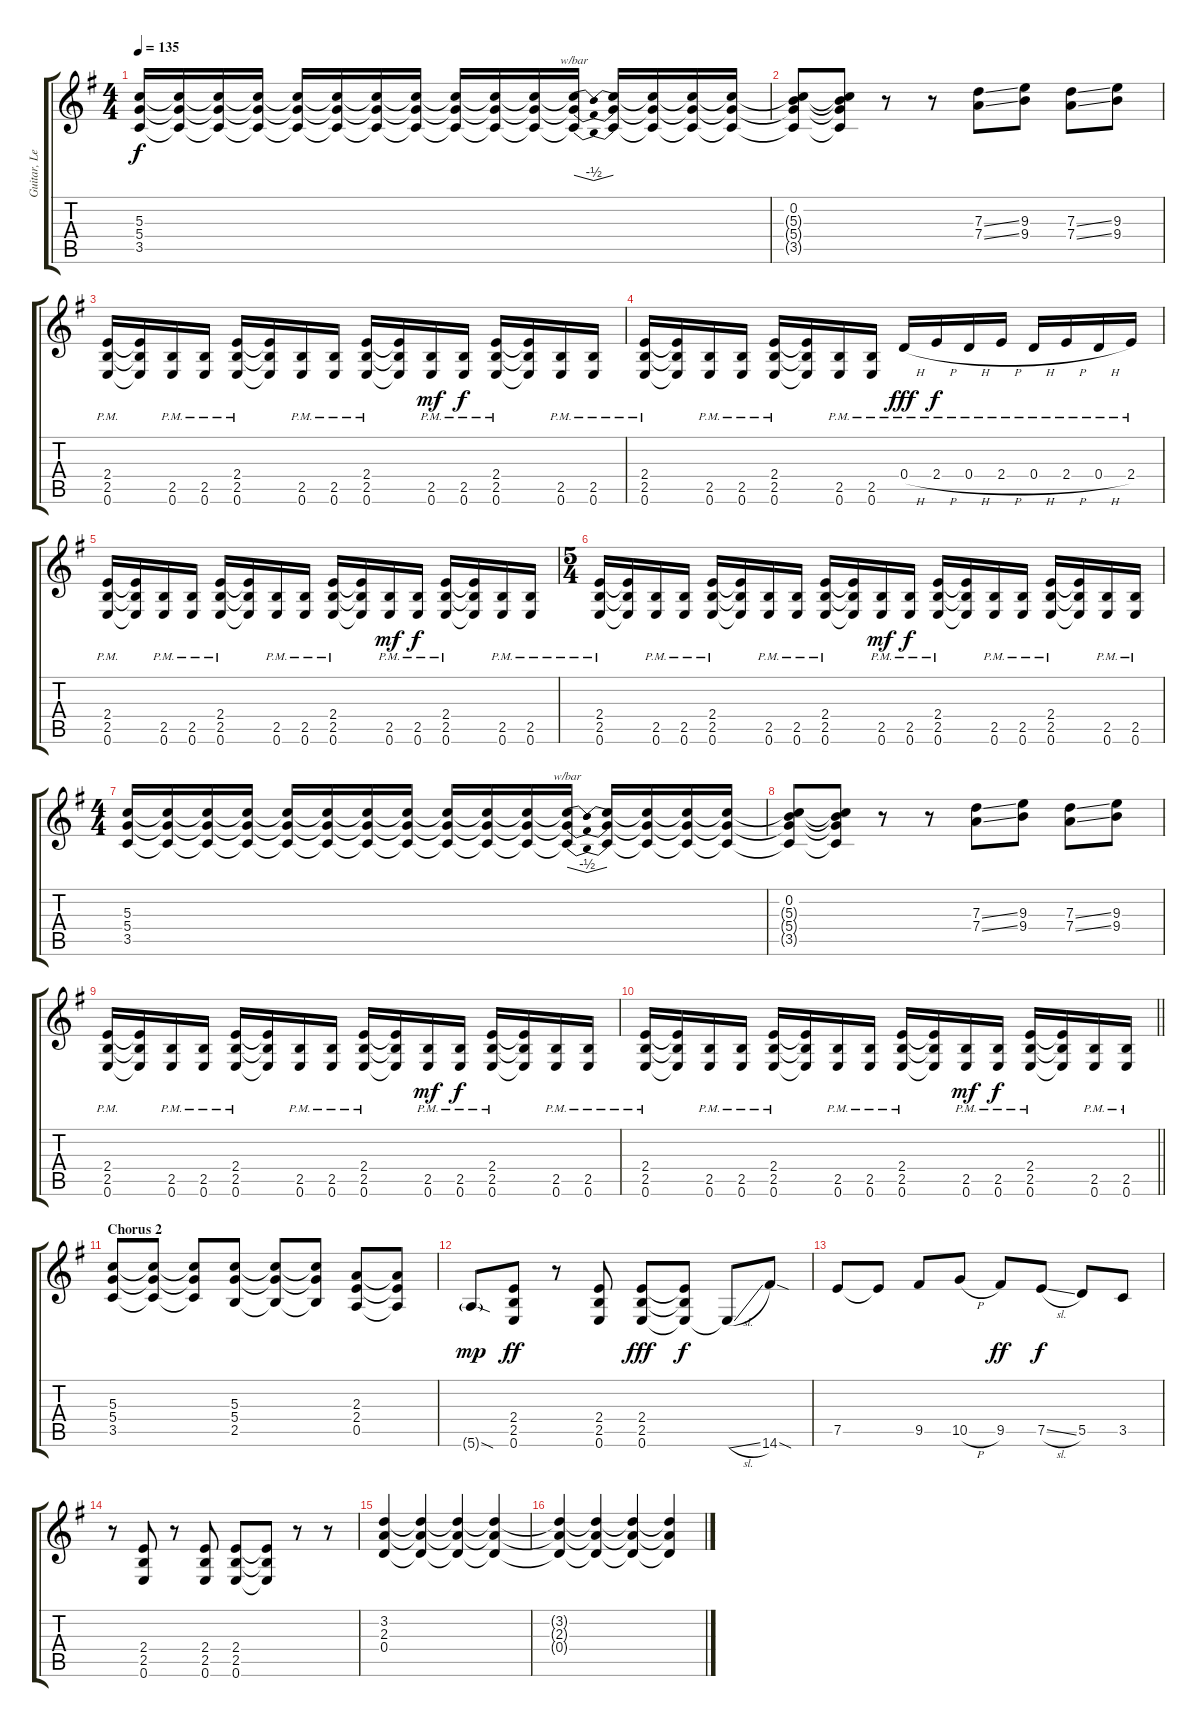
\track ("Guitar, Lead" "Guitar, Le") {instrument distortionguitar}
\staff {score tabs}
\tuning (E4 B3 G3 D3 A2 E2) {hide}
\ts (4 4)
\tempo 135
\clef g2
\ks g
(5.3 5.4 3.5).16{dy f} (5.3{t} 5.4{t} 3.5{t}).16 (5.3{t} 5.4{t} 3.5{t}).16 (5.3{t} 5.4{t} 3.5{t}).16 (5.3{t} 5.4{t} 3.5{t}).16 (5.3{t} 5.4{t} 3.5{t}).16 (5.3{t} 5.4{t} 3.5{t}).16 (5.3{t} 5.4{t} 3.5{t}).16 (5.3{t} 5.4{t} 3.5{t}).16 (5.3{t} 5.4{t} 3.5{t}).16 (5.3{t} 5.4{t} 3.5{t}).16 (5.3{t} 5.4{t} 3.5{t}).16{tbe (dip default 0 0 30 -2 60 0)} (5.3{t} 5.4{t} 3.5{t}).16 (5.3{t} 5.4{t} 3.5{t}).16 (5.3{t} 5.4{t} 3.5{t}).16 (5.3{t} 5.4{t} 3.5{t}).16 |
(0.2 5.3{t} 5.4{t} 3.5{t}).8 (0.2{t} 5.3{t} 5.4{t} 3.5{t}).8 r.8 r.8 (7.3{ss} 7.4{ss}).8 (9.3 9.4).8 (7.3{ss} 7.4{ss}).8 (9.3 9.4).8 |
(2.4{pm} 2.5{pm} 0.6{pm}).16 (2.4{t} 2.5{t} 0.6{t}).16 (2.5{pm} 0.6{pm}).16 (2.5{pm} 0.6{pm}).16 (2.4{pm} 2.5{pm} 0.6{pm}).16 (2.4{t} 2.5{t} 0.6{t}).16 (2.5{pm} 0.6{pm}).16 (2.5{pm} 0.6{pm}).16 (2.4{pm} 2.5{pm} 0.6{pm}).16 (2.4{t} 2.5{t} 0.6{t}).16 (2.5{pm} 0.6{pm}).16{dy mf} (2.5{pm} 0.6{pm}).16{dy f} (2.4{pm} 2.5{pm} 0.6{pm}).16 (2.4{t} 2.5{t} 0.6{t}).16 (2.5{pm} 0.6{pm}).16 (2.5{pm} 0.6{pm}).16 |
(2.4{pm} 2.5{pm} 0.6{pm}).16 (2.4{t} 2.5{t} 0.6{t}).16 (2.5{pm} 0.6{pm}).16 (2.5{pm} 0.6{pm}).16 (2.4{pm} 2.5{pm} 0.6{pm}).16 (2.4{t} 2.5{t} 0.6{t}).16 (2.5{pm} 0.6{pm}).16 (2.5{pm} 0.6{pm}).16 0.4{h pm}.16{dy fff} 2.4{h pm}.16{dy f} 0.4{h pm}.16 2.4{h pm}.16 0.4{h pm}.16 2.4{h pm}.16 0.4{h pm}.16 2.4{pm}.16 |
(2.4{pm} 2.5{pm} 0.6{pm}).16 (2.4{t} 2.5{t} 0.6{t}).16 (2.5{pm} 0.6{pm}).16 (2.5{pm} 0.6{pm}).16 (2.4{pm} 2.5{pm} 0.6{pm}).16 (2.4{t} 2.5{t} 0.6{t}).16 (2.5{pm} 0.6{pm}).16 (2.5{pm} 0.6{pm}).16 (2.4{pm} 2.5{pm} 0.6{pm}).16 (2.4{t} 2.5{t} 0.6{t}).16 (2.5{pm} 0.6{pm}).16{dy mf} (2.5{pm} 0.6{pm}).16{dy f} (2.4{pm} 2.5{pm} 0.6{pm}).16 (2.4{t} 2.5{t} 0.6{t}).16 (2.5{pm} 0.6{pm}).16 (2.5{pm} 0.6{pm}).16 |
\ts (5 4)
(2.4{pm} 2.5{pm} 0.6{pm}).16 (2.4{t} 2.5{t} 0.6{t}).16 (2.5{pm} 0.6{pm}).16 (2.5{pm} 0.6{pm}).16 (2.4{pm} 2.5{pm} 0.6{pm}).16 (2.4{t} 2.5{t} 0.6{t}).16 (2.5{pm} 0.6{pm}).16 (2.5{pm} 0.6{pm}).16 (2.4{pm} 2.5{pm} 0.6{pm}).16 (2.4{t} 2.5{t} 0.6{t}).16 (2.5{pm} 0.6{pm}).16{dy mf} (2.5{pm} 0.6{pm}).16{dy f} (2.4{pm} 2.5{pm} 0.6{pm}).16 (2.4{t} 2.5{t} 0.6{t}).16 (2.5{pm} 0.6{pm}).16 (2.5{pm} 0.6{pm}).16 (2.4{pm} 2.5{pm} 0.6{pm}).16 (2.4{t} 2.5{t} 0.6{t}).16 (2.5{pm} 0.6{pm}).16 (2.5{pm} 0.6{pm}).16 |
\ts (4 4)
(5.3 5.4 3.5).16 (5.3{t} 5.4{t} 3.5{t}).16 (5.3{t} 5.4{t} 3.5{t}).16 (5.3{t} 5.4{t} 3.5{t}).16 (5.3{t} 5.4{t} 3.5{t}).16 (5.3{t} 5.4{t} 3.5{t}).16 (5.3{t} 5.4{t} 3.5{t}).16 (5.3{t} 5.4{t} 3.5{t}).16 (5.3{t} 5.4{t} 3.5{t}).16 (5.3{t} 5.4{t} 3.5{t}).16 (5.3{t} 5.4{t} 3.5{t}).16 (5.3{t} 5.4{t} 3.5{t}).16{tbe (dip default 0 0 30 -2 60 0)} (5.3{t} 5.4{t} 3.5{t}).16 (5.3{t} 5.4{t} 3.5{t}).16 (5.3{t} 5.4{t} 3.5{t}).16 (5.3{t} 5.4{t} 3.5{t}).16 |
(0.2 5.3{t} 5.4{t} 3.5{t}).8 (0.2{t} 5.3{t} 5.4{t} 3.5{t}).8 r.8 r.8 (7.3{ss} 7.4{ss}).8 (9.3 9.4).8 (7.3{ss} 7.4{ss}).8 (9.3 9.4).8 |
(2.4{pm} 2.5{pm} 0.6{pm}).16 (2.4{t} 2.5{t} 0.6{t}).16 (2.5{pm} 0.6{pm}).16 (2.5{pm} 0.6{pm}).16 (2.4{pm} 2.5{pm} 0.6{pm}).16 (2.4{t} 2.5{t} 0.6{t}).16 (2.5{pm} 0.6{pm}).16 (2.5{pm} 0.6{pm}).16 (2.4{pm} 2.5{pm} 0.6{pm}).16 (2.4{t} 2.5{t} 0.6{t}).16 (2.5{pm} 0.6{pm}).16{dy mf} (2.5{pm} 0.6{pm}).16{dy f} (2.4{pm} 2.5{pm} 0.6{pm}).16 (2.4{t} 2.5{t} 0.6{t}).16 (2.5{pm} 0.6{pm}).16 (2.5{pm} 0.6{pm}).16 |
\barLineRight lightlight
(2.4{pm} 2.5{pm} 0.6{pm}).16 (2.4{t} 2.5{t} 0.6{t}).16 (2.5{pm} 0.6{pm}).16 (2.5{pm} 0.6{pm}).16 (2.4{pm} 2.5{pm} 0.6{pm}).16 (2.4{t} 2.5{t} 0.6{t}).16 (2.5{pm} 0.6{pm}).16 (2.5{pm} 0.6{pm}).16 (2.4{pm} 2.5{pm} 0.6{pm}).16 (2.4{t} 2.5{t} 0.6{t}).16 (2.5{pm} 0.6{pm}).16{dy mf} (2.5{pm} 0.6{pm}).16{dy f} (2.4{pm} 2.5{pm} 0.6{pm}).16 (2.4{t} 2.5{t} 0.6{t}).16 (2.5{pm} 0.6{pm}).16 (2.5{pm} 0.6{pm}).16 |
\section ("" "Chorus 2")
(5.3 5.4 3.5).8 (5.3{t} 5.4{t} 3.5{t}).8 (5.3{t} 5.4{t} 3.5{t}).8 (5.3 5.4 2.5).8 (5.3{t} 5.4{t} 2.5{t}).8 (5.3{t} 5.4{t} 2.5{t}).8 (2.3 2.4 0.5).8 (2.3{t} 2.4{t} 0.5{t}).8 |
5.6{sod g}.8{dy mp} (2.4 2.5 0.6).8{dy ff} r.8 (2.4 2.5 0.6).8 (2.4 2.5 0.6).8{dy fff} (2.4{t} 2.5{t} 0.6{t}).8{dy f} 0.6{sl t}.8 14.6{sod}.8 |
7.5.8 7.5{t}.8 9.5.8 10.5{h}.8 9.5.8{dy ff} 7.5{sl}.8{dy f} 5.5.8 3.5.8 |
r.8 (2.4 2.5 0.6).8 r.8 (2.4 2.5 0.6).8 (2.4 2.5 0.6).8 (2.4{t} 2.5{t} 0.6{t}).8 r.8 r.8 |
(3.2 2.3 0.4).4 (3.2{t} 2.3{t} 0.4{t}).4 (3.2{t} 2.3{t} 0.4{t}).4 (3.2{t} 2.3{t} 0.4{t}).4 |
(3.2{t} 2.3{t} 0.4{t}).4 (3.2{t} 2.3{t} 0.4{t}).4 (3.2{t} 2.3{t} 0.4{t}).4 (3.2{t} 2.3{t} 0.4{t}).4
